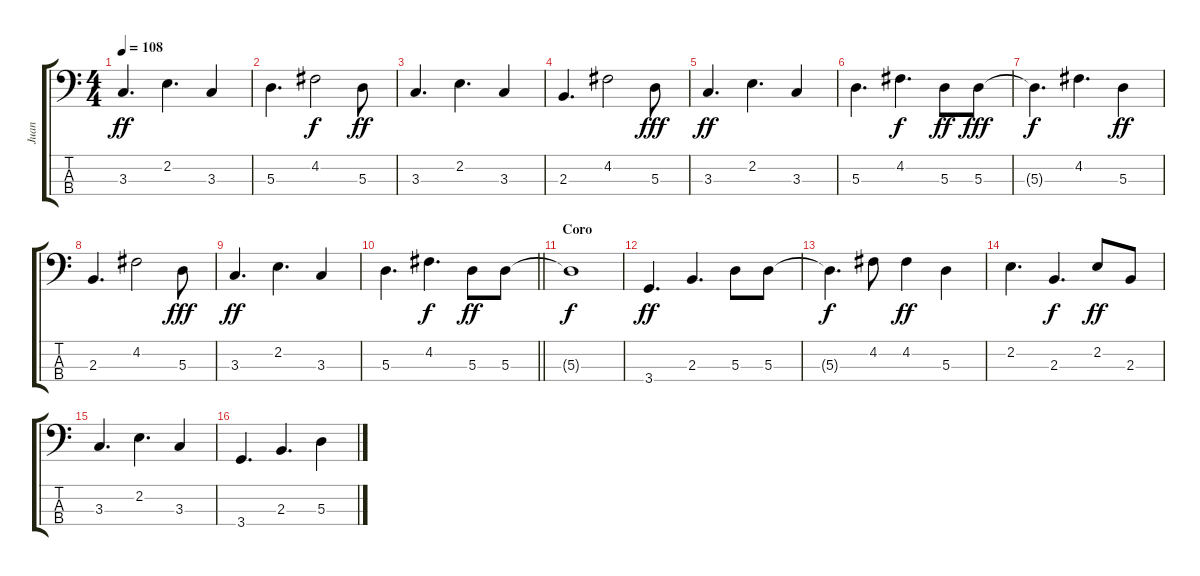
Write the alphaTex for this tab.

\track ("Juan" "Juan") {instrument electricbassfinger}
\staff {score tabs}
\tuning (G2 D2 A1 E1) {hide}
\ts (4 4)
\tempo 108
\clef f4
\ks c
3.3.4{d dy ff} 2.2.4{d} 3.3.4 |
5.3.4{d} 4.2.2{dy f} 5.3.8{dy ff} |
3.3.4{d} 2.2.4{d} 3.3.4 |
2.3.4{d} 4.2.2 5.3.8{dy fff} |
3.3.4{d dy ff} 2.2.4{d} 3.3.4 |
5.3.4{d} 4.2.4{d dy f} 5.3.8{dy ff} 5.3.8{dy fff} |
5.3{t}.4{d dy f} 4.2.4{d} 5.3.4{dy ff} |
2.3.4{d} 4.2.2 5.3.8{dy fff} |
3.3.4{d dy ff} 2.2.4{d} 3.3.4 |
\barLineRight lightlight
5.3.4{d} 4.2.4{d dy f} 5.3.8{dy ff} 5.3.8 |
\section ("" "Coro")
5.3{t}.1{dy f} |
3.4.4{d dy ff} 2.3.4{d} 5.3.8 5.3.8 |
5.3{t}.4{d dy f} 4.2.8 4.2.4{dy ff} 5.3.4 |
2.2.4{d} 2.3.4{d dy f} 2.2.8{dy ff} 2.3.8 |
3.3.4{d} 2.2.4{d} 3.3.4 |
3.4.4{d} 2.3.4{d} 5.3.4
